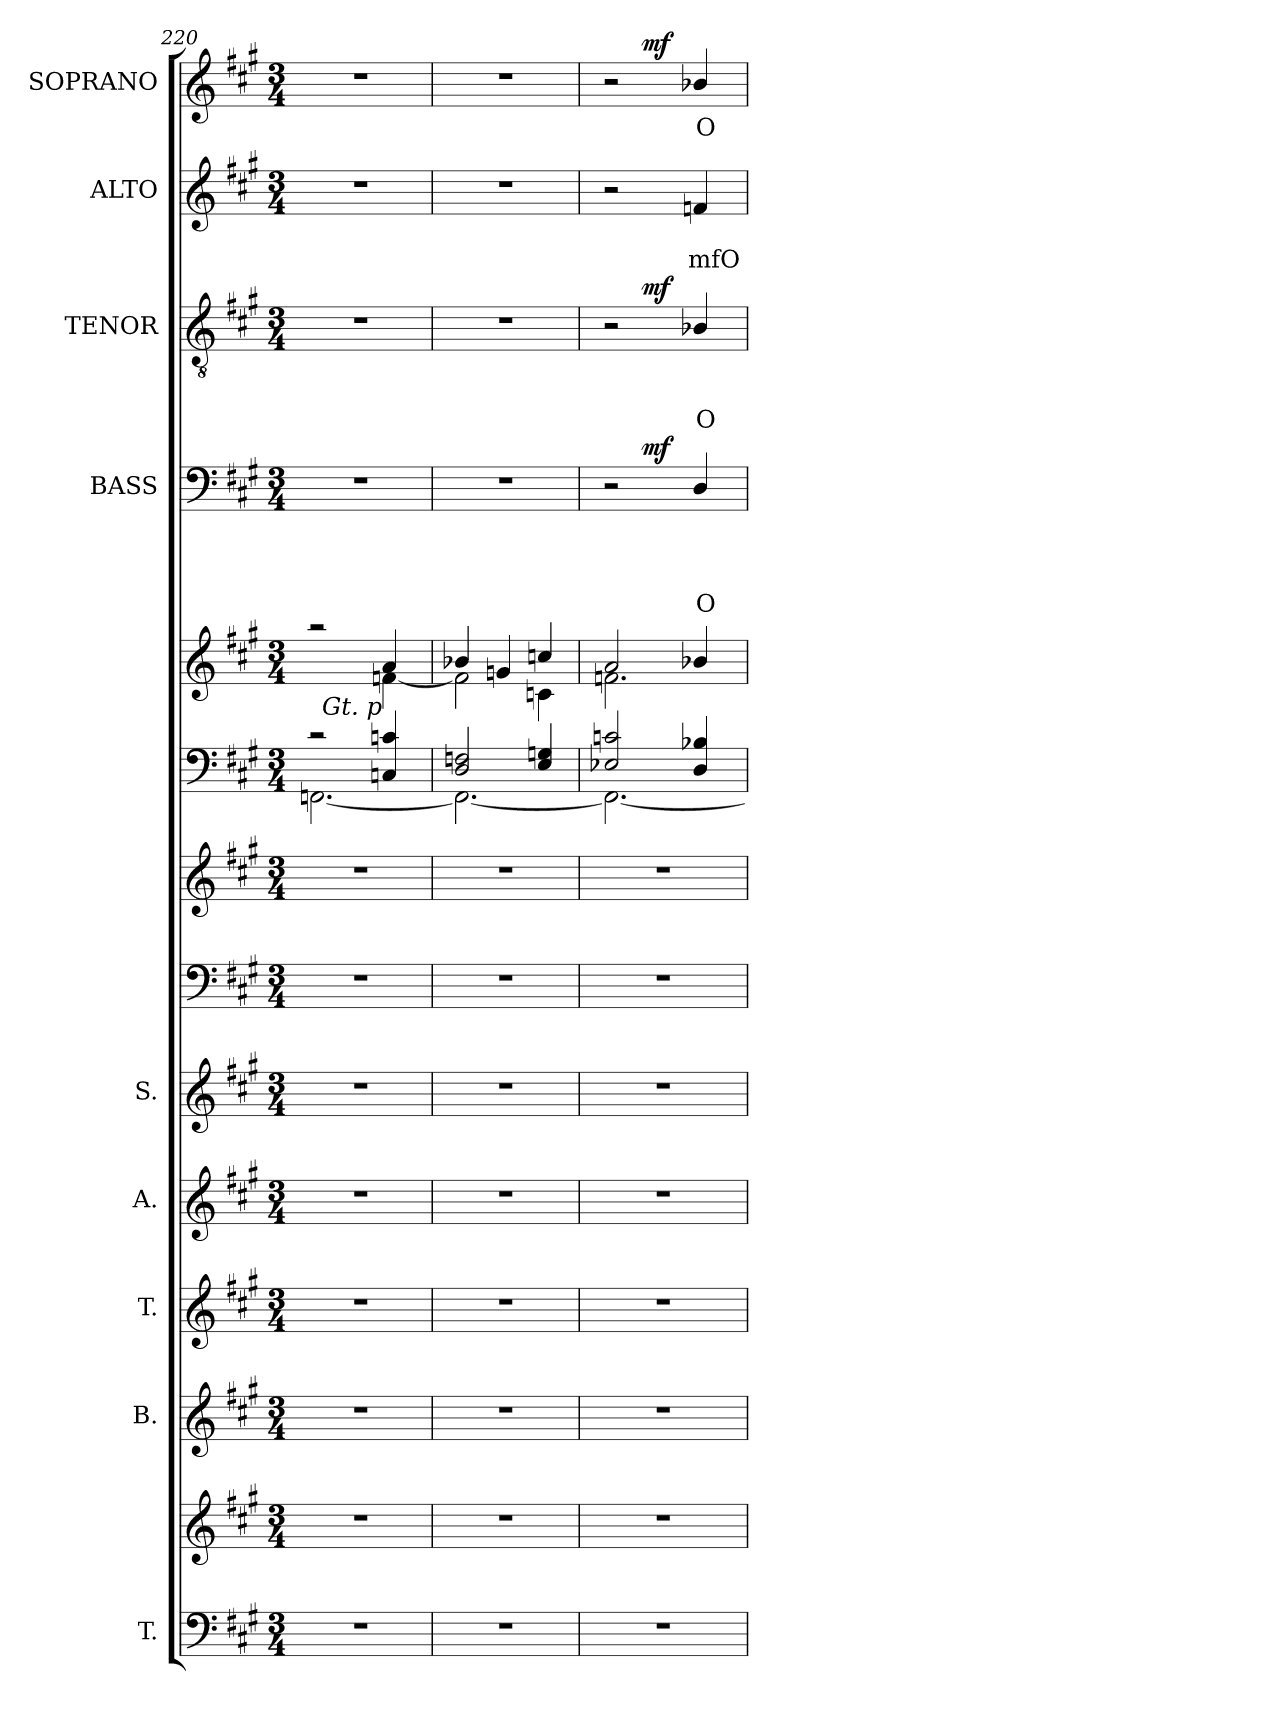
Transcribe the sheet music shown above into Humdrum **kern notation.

**kern	**kern	**kern	**kern	**kern	**kern	**kern	**kern	**kern	**kern	**kern	**text	**text	**text	**text	**dynam	**kern	**text	**text	**text	**dynam	**kern	**text	**text	**kern	**text	**dynam
*part13	*part13	*part12	*part11	*part10	*part9	*part8	*part7	*part6	*part5	*part4	*part4	*part4	*part4	*part4	*part4	*part3	*part3	*part3	*part3	*part3	*part2	*part2	*part2	*part1	*part1	*part1
*staff14	*staff13	*staff12	*staff11	*staff10	*staff9	*staff8	*staff7	*staff6	*staff5	*staff4	*staff4	*staff4	*staff4	*staff4	*staff4	*staff3	*staff3	*staff3	*staff3	*staff3	*staff2	*staff2	*staff2	*staff1	*staff1	*staff1
*I"T.	*	*I"B.	*I"T.	*I"A.	*I"S.	*	*	*	*	*I"BASS	*	*	*	*	*	*I"TENOR	*	*	*	*	*I"ALTO	*	*	*I"SOPRANO	*	*
*	*	*	*	*	*	*	*	*	*	*I'B.	*	*	*	*	*	*I'T.	*	*	*	*	*I'A.	*	*	*I'S.	*	*
*clefF4	*clefG2	*clefG2	*clefG2	*clefG2	*clefG2	*clefF4	*clefG2	*clefF4	*clefG2	*clefF4	*	*	*	*	*	*clefGv2	*	*	*	*	*clefG2	*	*	*clefG2	*	*
*k[f#c#g#]	*k[f#c#g#]	*k[f#c#g#]	*k[f#c#g#]	*k[f#c#g#]	*k[f#c#g#]	*k[f#c#g#]	*k[f#c#g#]	*k[f#c#g#]	*k[f#c#g#]	*k[f#c#g#]	*	*	*	*	*	*k[f#c#g#]	*	*	*	*	*k[f#c#g#]	*	*	*k[f#c#g#]	*	*
*A:	*A:	*A:	*A:	*A:	*A:	*A:	*A:	*A:	*A:	*A:	*	*	*	*	*	*A:	*	*	*	*	*A:	*	*	*A:	*	*
*M3/4	*M3/4	*M3/4	*M3/4	*M3/4	*M3/4	*M3/4	*M3/4	*M3/4	*M3/4	*M3/4	*	*	*	*	*	*M3/4	*	*	*	*	*M3/4	*	*	*M3/4	*	*
=220	=220	=220	=220	=220	=220	=220	=220	=220	=220	=220	=220	=220	=220	=220	=220	=220	=220	=220	=220	=220	=220	=220	=220	=220	=220	=220
*	*	*	*	*	*	*	*	*^	*^	*	*	*	*	*	*	*	*	*	*	*	*	*	*	*	*	*
*	*	*	*	*	*	*	*	*	*^	*	*	*	*	*	*	*	*	*	*	*	*	*	*	*	*	*	*	*
2.r	2.r	2.r	2.r	2.r	2.r	2.r	2.r	2rc	[<2.FFn\	32ryy	2raa	2ryy	2.r	.	.	.	.	.	2.r	.	.	.	.	2.r	.	.	2.r	.	.
!	!	!	!	!	!	!	!	!	!	!LO:TX:a:i:t=Gt. p	!	!	!	!	!	!	!	!	!	!	!	!	!	!	!	!	!	!	!
.	.	.	.	.	.	.	.	.	.	2ryy	.	.	.	.	.	.	.	.	.	.	.	.	.	.	.	.	.	.	.
.	.	.	.	.	.	.	.	4Cn/ 4cn/	.	.	4a/	[<4fn\	.	.	.	.	.	.	.	.	.	.	.	.	.	.	.	.	.
.	.	.	.	.	.	.	.	.	.	8..ryy	.	.	.	.	.	.	.	.	.	.	.	.	.	.	.	.	.	.	.
*	*	*	*	*	*	*	*	*	*v	*v	*	*	*	*	*	*	*	*	*	*	*	*	*	*	*	*	*	*	*
=221	=221	=221	=221	=221	=221	=221	=221	=221	=221	=221	=221	=221	=221	=221	=221	=221	=221	=221	=221	=221	=221	=221	=221	=221	=221	=221	=221	=221
2.r	2.r	2.r	2.r	2.r	2.r	2.r	2.r	2D/ 2Fn/	2.FF\_	4b-X/	2f\]	2.r	.	.	.	.	.	2.r	.	.	.	.	2.r	.	.	2.r	.	.
.	.	.	.	.	.	.	.	.	.	4gn/	.	.	.	.	.	.	.	.	.	.	.	.	.	.	.	.	.	.
.	.	.	.	.	.	.	.	4E/ 4Gn/	.	4ccn/	4cn\	.	.	.	.	.	.	.	.	.	.	.	.	.	.	.	.	.
=222	=222	=222	=222	=222	=222	=222	=222	=222	=222	=222	=222	=222	=222	=222	=222	=222	=222	=222	=222	=222	=222	=222	=222	=222	=222	=222	=222	=222
*	*	*	*	*	*	*	*	*	*	*	*	*^	*	*	*	*	*	*^	*	*	*	*	*	*	*	*^	*	*
2.r	2.r	2.r	2.r	2.r	2.r	2.r	2.r	2E-X/ 2cn/	2.FF\_	2a/	2.fn\	2r	8ryy	.	.	.	.	.	2r	8ryy	.	.	.	.	2r	.	.	2r	8ryy	.	.
.	.	.	.	.	.	.	.	.	.	.	.	.	32ryy	.	.	.	.	.	.	32ryy	.	.	.	.	.	.	.	.	32ryy	.	.
!	!	!	!	!	!	!	!	!	!	!	!	!	!	!	!	!	!	!LO:DY:b	!	!	!	!	!	!LO:DY:b	!	!	!	!	!	!	!LO:DY:b
.	.	.	.	.	.	.	.	.	.	.	.	.	2ryy	.	.	.	.	mf	.	2ryy	.	.	.	mf	.	.	.	.	2ryy	.	mf
!	!	!	!	!	!	!	!	!	!	!	!	!	!	!	!	!	!LO:LY:b	!	!	!	!	!	!LO:LY:b	!	!	!	!LO:LY:b	!	!	!LO:LY:b	!
.	.	.	.	.	.	.	.	4D/ 4B-X/	.	4b-X/	.	4D/	.	.	.	.	O	.	4B-X/	.	.	.	O	.	4fn/	.	mfO	4b-X/	.	O	.
.	.	.	.	.	.	.	.	.	.	.	.	.	16.ryy	.	.	.	.	.	.	16.ryy	.	.	.	.	.	.	.	.	16.ryy	.	.
*	*	*	*	*	*	*	*	*v	*v	*	*	*v	*v	*	*	*	*	*	*v	*v	*	*	*	*	*	*	*	*v	*v	*	*
*	*	*	*	*	*	*	*	*	*v	*v	*	*	*	*	*	*	*	*	*	*	*	*	*	*	*	*	*
=	=	=	=	=	=	=	=	=	=	=	=	=	=	=	=	=	=	=	=	=	=	=	=	=	=	=
*-	*-	*-	*-	*-	*-	*-	*-	*-	*-	*-	*-	*-	*-	*-	*-	*-	*-	*-	*-	*-	*-	*-	*-	*-	*-	*-
